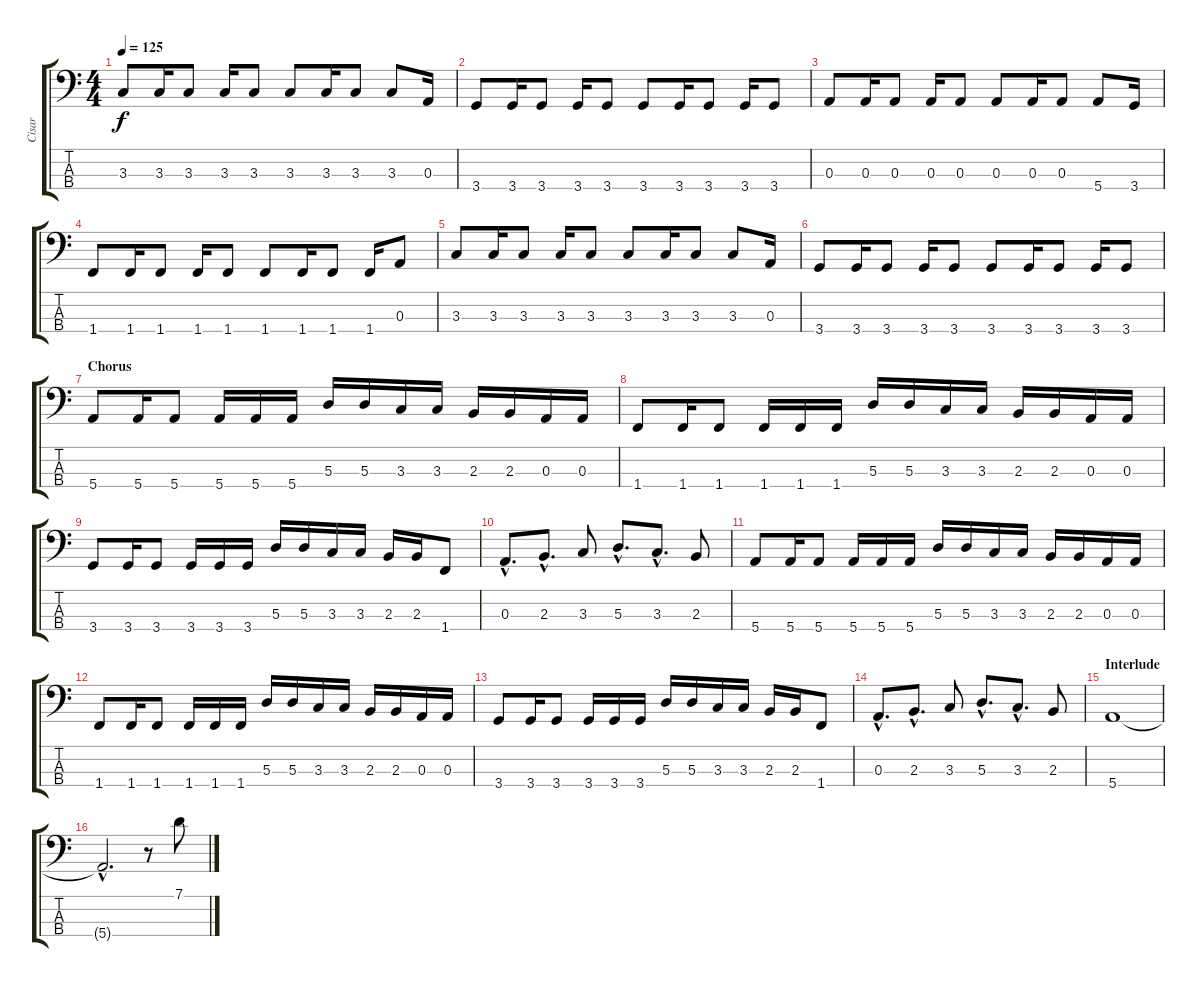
\track ("Cisar" "Cisar") {instrument electricbassfinger}
\staff {score tabs}
\tuning (G2 D2 A1 E1) {hide}
\ts (4 4)
\tempo 125
\clef f4
\ks c
3.3.8{dy f} 3.3.16 3.3.8 3.3.16 3.3.8 3.3.8 3.3.16 3.3.8 3.3.8 0.3.16 |
3.4.8 3.4.16 3.4.8 3.4.16 3.4.8 3.4.8 3.4.16 3.4.8 3.4.16 3.4.8 |
0.3.8 0.3.16 0.3.8 0.3.16 0.3.8 0.3.8 0.3.16 0.3.8 5.4.8 3.4.16 |
1.4.8 1.4.16 1.4.8 1.4.16 1.4.8 1.4.8 1.4.16 1.4.8 1.4.16 0.3.8 |
3.3.8 3.3.16 3.3.8 3.3.16 3.3.8 3.3.8 3.3.16 3.3.8 3.3.8 0.3.16 |
3.4.8 3.4.16 3.4.8 3.4.16 3.4.8 3.4.8 3.4.16 3.4.8 3.4.16 3.4.8 |
\section ("" "Chorus")
5.4.8 5.4.16 5.4.8 5.4.16 5.4.16 5.4.16 5.3.16 5.3.16 3.3.16 3.3.16 2.3.16 2.3.16 0.3.16 0.3.16 |
1.4.8 1.4.16 1.4.8 1.4.16 1.4.16 1.4.16 5.3.16 5.3.16 3.3.16 3.3.16 2.3.16 2.3.16 0.3.16 0.3.16 |
3.4.8 3.4.16 3.4.8 3.4.16 3.4.16 3.4.16 5.3.16 5.3.16 3.3.16 3.3.16 2.3.16 2.3.16 1.4.8 |
0.3{hac}.8{d} 2.3{hac}.8{d} 3.3.8 5.3{hac}.8{d} 3.3{hac}.8{d} 2.3.8 |
5.4.8 5.4.16 5.4.8 5.4.16 5.4.16 5.4.16 5.3.16 5.3.16 3.3.16 3.3.16 2.3.16 2.3.16 0.3.16 0.3.16 |
1.4.8 1.4.16 1.4.8 1.4.16 1.4.16 1.4.16 5.3.16 5.3.16 3.3.16 3.3.16 2.3.16 2.3.16 0.3.16 0.3.16 |
3.4.8 3.4.16 3.4.8 3.4.16 3.4.16 3.4.16 5.3.16 5.3.16 3.3.16 3.3.16 2.3.16 2.3.16 1.4.8 |
0.3{hac}.8{d} 2.3{hac}.8{d} 3.3.8 5.3{hac}.8{d} 3.3{hac}.8{d} 2.3.8 |
\section ("" "Interlude")
5.4.1 |
5.4{hac t}.2{d} r.8 7.1{ss}.8
